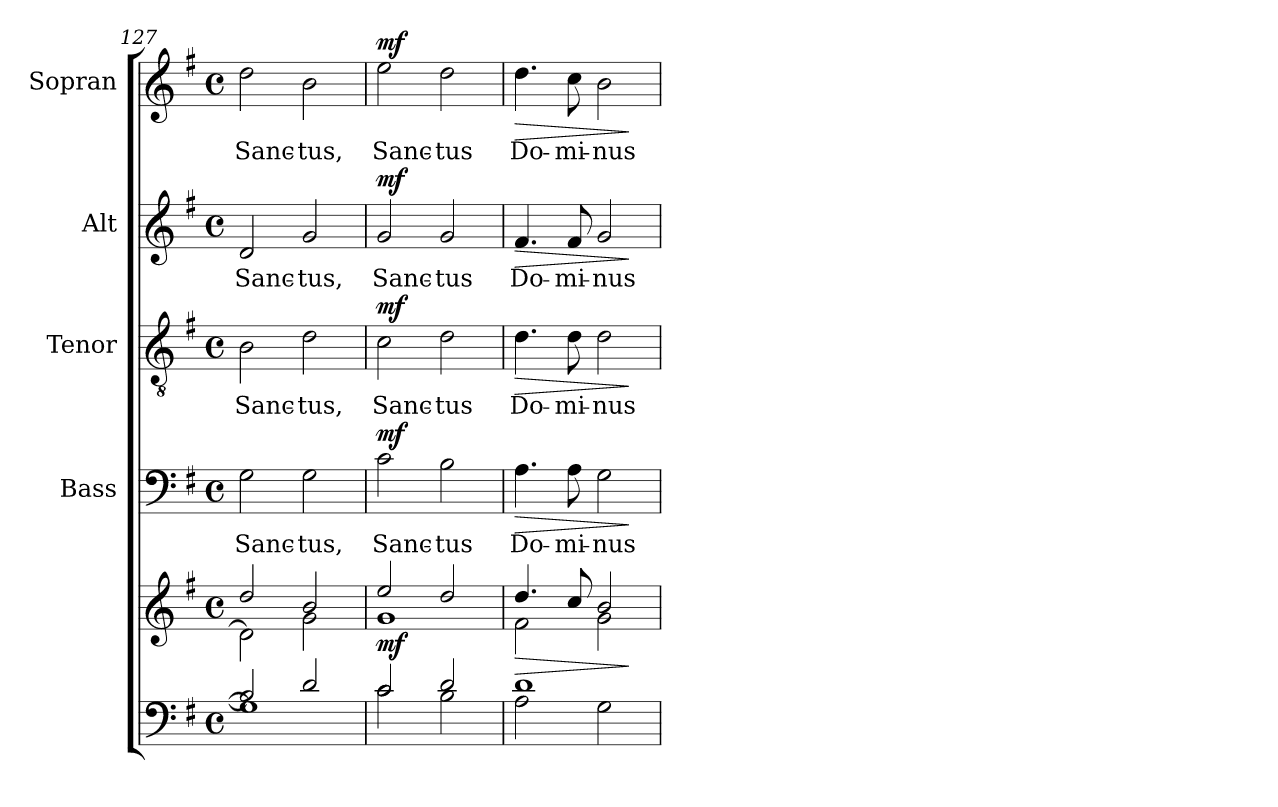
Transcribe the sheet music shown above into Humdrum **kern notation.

**kern	**kern	**dynam	**kern	**text	**dynam	**kern	**text	**dynam	**kern	**text	**dynam	**kern	**text	**dynam
*part5	*part5	*part5	*part4	*part4	*part4	*part3	*part3	*part3	*part2	*part2	*part2	*part1	*part1	*part1
*staff6	*staff5	*staff5/6	*staff4	*staff4	*staff4	*staff3	*staff3	*staff3	*staff2	*staff2	*staff2	*staff1	*staff1	*staff1
*	*	*	*I"Bass	*	*	*I"Tenor	*	*	*I"Alt	*	*	*I"Sopran	*	*
*	*	*	*I'B.	*	*	*I'T.	*	*	*I'A.	*	*	*I'S.	*	*
*clefF4	*clefG2	*	*clefF4	*	*	*clefGv2	*	*	*clefG2	*	*	*clefG2	*	*
*k[f#]	*k[f#]	*	*k[f#]	*	*	*k[f#]	*	*	*k[f#]	*	*	*k[f#]	*	*
*G:	*G:	*	*G:	*	*	*G:	*	*	*G:	*	*	*G:	*	*
*M4/4	*M4/4	*	*M4/4	*	*	*M4/4	*	*	*M4/4	*	*	*M4/4	*	*
*met(c)	*met(c)	*	*met(c)	*	*	*met(c)	*	*	*met(c)	*	*	*met(c)	*	*
=127	=127	=127	=127	=127	=127	=127	=127	=127	=127	=127	=127	=127	=127	=127
*^	*^	*	*	*	*	*	*	*	*	*	*	*	*	*
!	!	!	!	!	!	!LO:LY:b	!	!	!LO:LY:b	!	!	!LO:LY:b	!	!	!LO:LY:b	!
2B/]	1G]	2dd/	2d\]	.	2G\	Sanc-	.	2B\	Sanc-	.	2d/	Sanc-	.	2dd\	Sanc-	.
!	!	!	!	!	!	!LO:LY:b	!	!	!LO:LY:b	!	!	!LO:LY:b	!	!	!LO:LY:b	!
2d/	.	2b/	2g\	.	2G\	-tus,	.	2d\	-tus,	.	2g/	-tus,	.	2b\	-tus,	.
=128	=128	=128	=128	=128	=128	=128	=128	=128	=128	=128	=128	=128	=128	=128	=128	=128
!	!	!	!	!LO:DY:b	!	!LO:LY:b	!LO:DY:a	!	!LO:LY:b	!LO:DY:a	!	!LO:LY:b	!LO:DY:a	!	!LO:LY:b	!LO:DY:a
2c/	2c\	2ee/	1g	mf	2c\	Sanc-	mf	2c\	Sanc-	mf	2g/	Sanc-	mf	2ee\	Sanc-	mf
!	!	!	!	!	!	!LO:LY:b	!	!	!LO:LY:b	!	!	!LO:LY:b	!	!	!LO:LY:b	!
2d/	2B\	2dd/	.	.	2B\	-tus	.	2d\	-tus	.	2g/	-tus	.	2dd\	-tus	.
=129	=129	=129	=129	=129	=129	=129	=129	=129	=129	=129	=129	=129	=129	=129	=129	=129
!	!	!	!	!LO:HP:b	!	!LO:LY:b	!LO:HP:b	!	!LO:LY:b	!LO:HP:b	!	!LO:LY:b	!LO:HP:b	!	!LO:LY:b	!LO:HP:b
1d	2A\	4.dd/	2f#\	>	4.A\	Do-	>	4.d\	Do-	>	4.f#/	Do-	>	4.dd\	Do-	>
!	!	!	!	!	!	!LO:LY:b	!	!	!LO:LY:b	!	!	!LO:LY:b	!	!	!LO:LY:b	!
.	.	8cc/	.	.	8A\	-mi-	.	8d\	-mi-	.	8f#/	-mi-	.	8cc\	-mi-	.
!	!	!	!	!	!	!LO:LY:b	!	!	!LO:LY:b	!	!	!LO:LY:b	!	!	!LO:LY:b	!
.	2G\	2b/	2g\	.	2G\	-nus	.	2d\	-nus	.	2g/	-nus	.	2b\	-nus	.
*v	*v	*	*	*	*	*	*	*	*	*	*	*	*	*	*	*
*	*v	*v	*	*	*	*	*	*	*	*	*	*	*	*	*
.	.	]	.	.	]	.	.	]	.	.	]	.	.	]
=	=	=	=	=	=	=	=	=	=	=	=	=	=	=
*-	*-	*-	*-	*-	*-	*-	*-	*-	*-	*-	*-	*-	*-	*-
